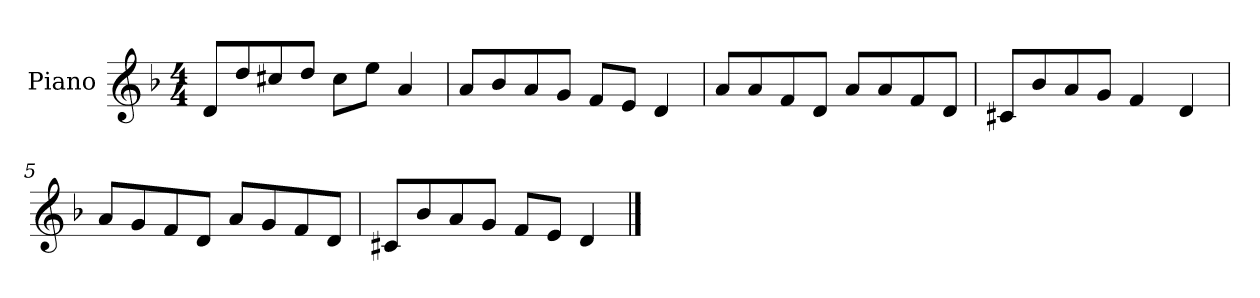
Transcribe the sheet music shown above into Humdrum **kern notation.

**kern
*part1
*staff1
*I"Piano
*I'P-no
*clefG2
*k[b-]
*M4/4
*MM90
=1
8d/L
8dd/
8cc#X/
8dd/J
8cc#\L
8ee\J
4a/
=2
8a/L
8b-/
8a/
8g/J
8f/L
8e/J
4d/
=3
8a/L
8a/
8f/
8d/J
8a/L
8a/
8f/
8d/J
=4
8c#X/L
8b-/
8a/
8g/J
4f/
4d/
=5
8a/L
8g/
8f/
8d/J
8a/L
8g/
8f/
8d/J
!!LO:LB:g=z
=6
8c#X/L
8b-/
8a/
8g/J
8f/L
8e/J
4d/
==
*-
